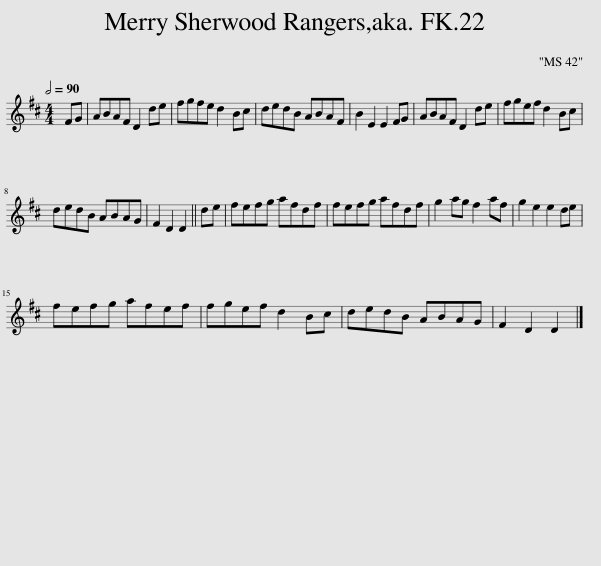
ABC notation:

X:1
L:1/8
Q:1/2=90
M:4/4
I:linebreak $
K:D
V:1 treble
V:1
 FG | ABAF D2 de | fgfe d2 Bc | dedB ABAF | B2 E2 E2 FG | %5
 ABAF D2 de | fgef d2 Bc |$ dedB ABAG | F2 D2 D2 || de | %10
 fefg afdf | fefg afdf | g2 ag f2 af | g2 e2 e2 de |$ fefg afef | %15
 fgef d2 Bc | dedB ABAG | F2 D2 D2 |] %18
